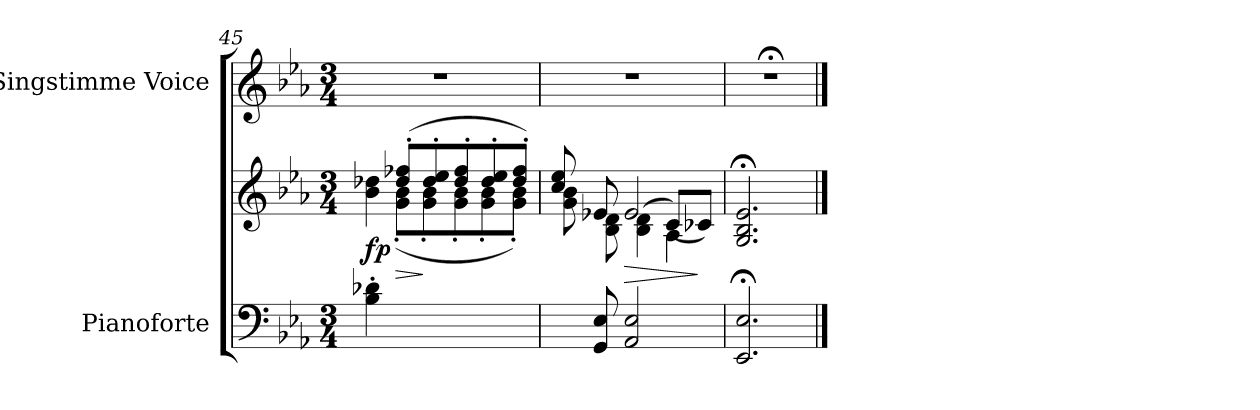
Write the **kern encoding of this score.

**kern	**kern	**dynam	**kern
*part2	*part2	*part2	*part1
*staff3	*staff2	*staff2/3	*staff1
*I"Pianoforte	*	*	*I"Singstimme Voice
*I'Pno	*	*	*
*clefF4	*clefG2	*	*clefG2
*k[b-e-a-]	*k[b-e-a-]	*	*k[b-e-a-]
*M3/4	*M3/4	*	*M3/4
=45	=45	=45	=45
*	*^	*	*
!	!	!	!LO:DY:a=2	!
8B-\' 8d-X\'J	8b-\ 8dd-X\J	8ryy	fp	2.r
!	!	!	!LO:HP:b	!
8ryy	(>8dd-/' 8ff-X/'L	(<8g\' 8b-\'L	>	.
2ryy	8dd-/' 8ee-/'	8g\' 8b-\'	]	.
.	8dd-/' 8ff-/'	8g\' 8b-\'	.	.
.	8dd-/' 8ee-/'	8g\' 8b-\'	.	.
.	8dd-/' 8ff-/'J)	8g\' 8b-\'J)	.	.
=46	=46	=46	=46	=46
*	*^	*^	*	*
8ryy	8cc/ 8ee-/	8ryy	2reyy	8g\ 8b-\	.	2.r
8GG/ 8E-/	8e-X/	8B-\ 8d\	.	2ryy	.	.
!	!	!	!	!	!LO:HP:b	!
2AA-/ 2E-/	2e-/	(>4B-\ 4d\	.	.	>	.
.	.	(>8c/L)	4A-\	.	.	.
.	.	8c-X/J)	.	8ryy	]	.
*	*v	*v	*v	*v	*	*
=47	=47	=47	=47
2.EE-/; 2.E-/;	2.G/;< 2.B-/;< 2.e-/;<	.	2.r;<
==	==	==	==
*-	*-	*-	*-
